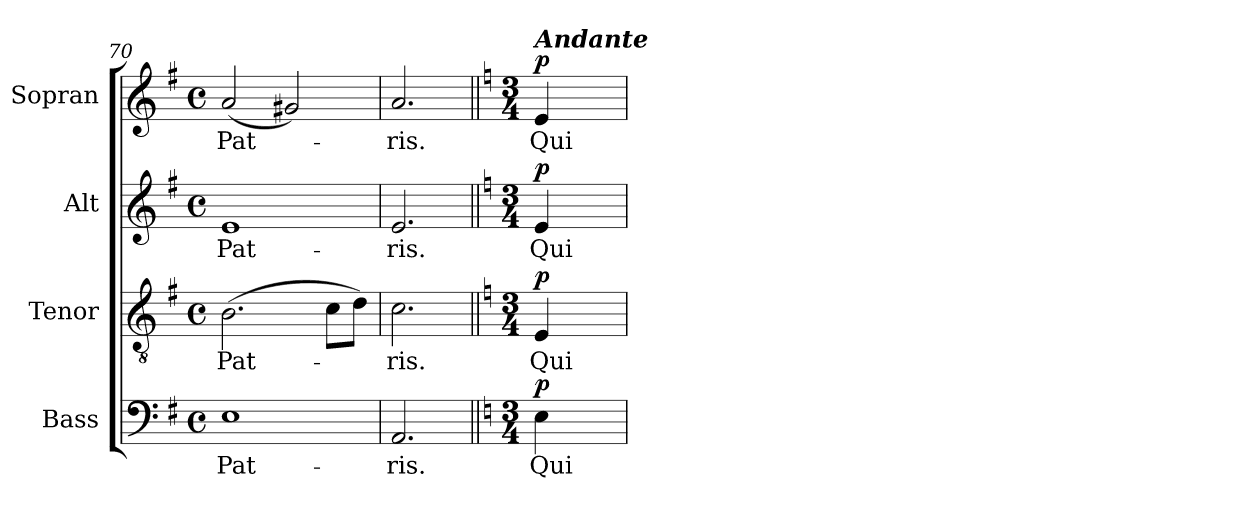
**kern	**text	**dynam	**kern	**text	**dynam	**kern	**text	**dynam	**kern	**text	**dynam
*part4	*part4	*part4	*part3	*part3	*part3	*part2	*part2	*part2	*part1	*part1	*part1
*staff4	*staff4	*staff4	*staff3	*staff3	*staff3	*staff2	*staff2	*staff2	*staff1	*staff1	*staff1
*I"Bass	*	*	*I"Tenor	*	*	*I"Alt	*	*	*I"Sopran	*	*
*I'B.	*	*	*I'T.	*	*	*I'A.	*	*	*I'S.	*	*
!!LO:LB:g=z
*clefF4	*	*	*clefGv2	*	*	*clefG2	*	*	*clefG2	*	*
*k[f#]	*	*	*k[f#]	*	*	*k[f#]	*	*	*k[f#]	*	*
*G:	*	*	*G:	*	*	*G:	*	*	*G:	*	*
*M4/4	*	*	*M4/4	*	*	*M4/4	*	*	*M4/4	*	*
*met(c)	*	*	*met(c)	*	*	*met(c)	*	*	*met(c)	*	*
=70	=70	=70	=70	=70	=70	=70	=70	=70	=70	=70	=70
!	!LO:LY:b	!	!	!LO:LY:b	!	!	!LO:LY:b	!	!	!LO:LY:b	!
1E	Pat-	.	(>2.B\	Pat-	.	1e	Pat-	.	(<2a/	Pat-	.
.	.	.	.	.	.	.	.	.	2g#X/)	.	.
.	.	.	8c\L	.	.	.	.	.	.	.	.
.	.	.	8d\J)	.	.	.	.	.	.	.	.
=71	=71	=71	=71	=71	=71	=71	=71	=71	=71	=71	=71
!	!LO:LY:b	!	!	!LO:LY:b	!	!	!LO:LY:b	!	!	!LO:LY:b	!
2.AA/	-ris.	.	2.c\	-ris.	.	2.e/	-ris.	.	2.a/	-ris.	.
=72||	=72||	=72||	=72||	=72||	=72||	=72||	=72||	=72||	=72||	=72||	=72||
*k[]	*	*	*k[]	*	*	*k[]	*	*	*k[]	*	*
*C:	*	*	*C:	*	*	*C:	*	*	*C:	*	*
*M3/4	*	*	*M3/4	*	*	*M3/4	*	*	*M3/4	*	*
!	!	!	!	!	!	!	!	!	!LO:TX:a:Bi:t=Andante	!	!
!	!LO:LY:b	!LO:DY:a	!	!LO:LY:b	!LO:DY:a	!	!LO:LY:b	!LO:DY:a	!	!LO:LY:b	!LO:DY:b
4E\	Qui	p	4E/	Qui	p	4e/	Qui	p	4e/	Qui	p
=	=	=	=	=	=	=	=	=	=	=	=
*-	*-	*-	*-	*-	*-	*-	*-	*-	*-	*-	*-
